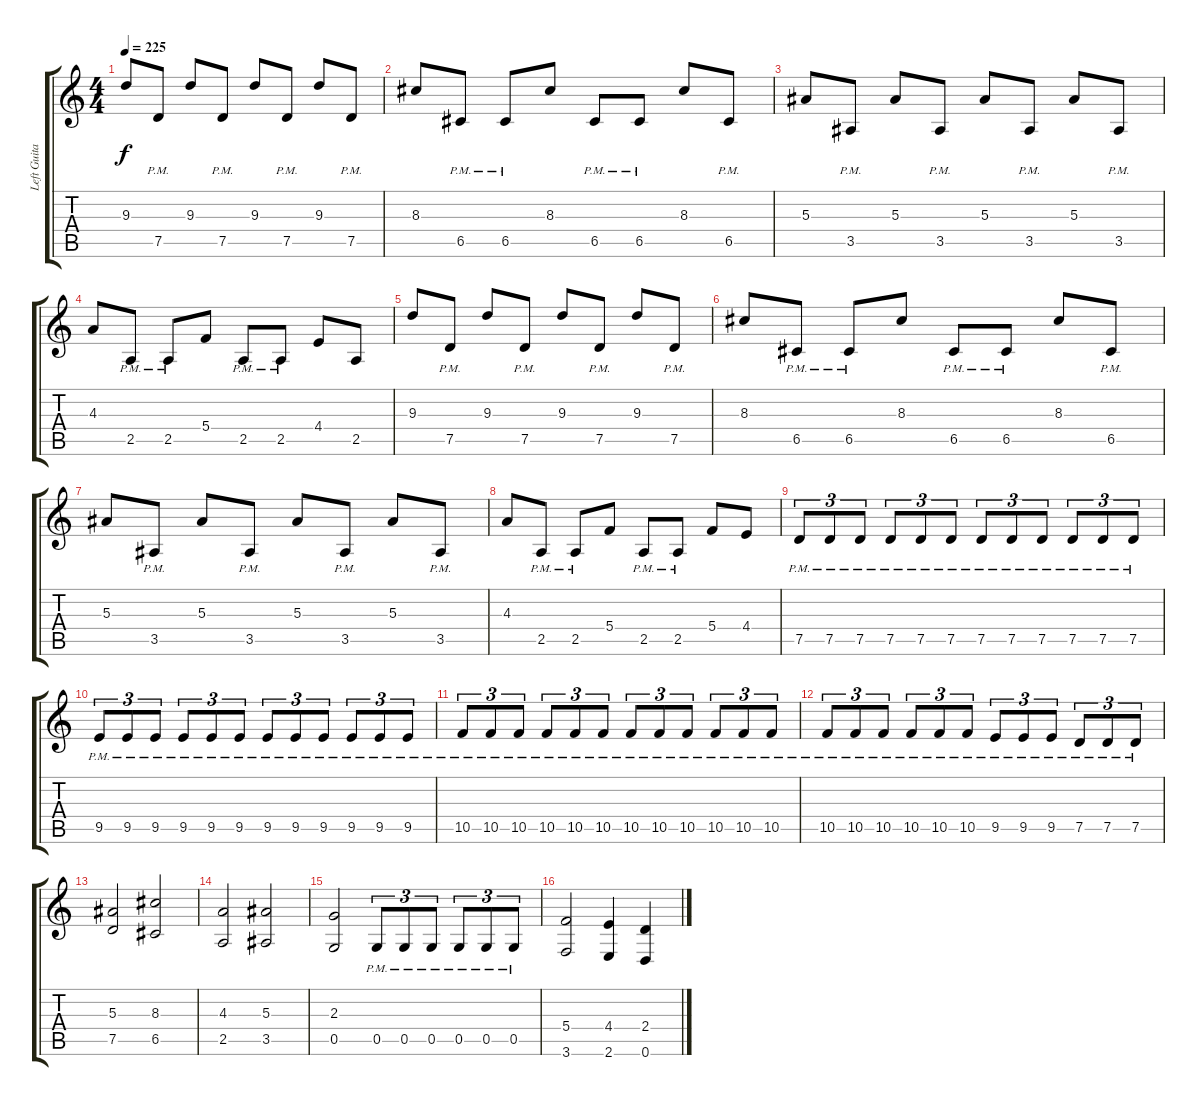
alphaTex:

\track ("Left Guitar" "Left Guita") {instrument distortionguitar}
\staff {score tabs}
\tuning (D4 A3 F3 C3 G2 D2) {hide}
\ts (4 4)
\tempo 225
\clef g2
\ks c
9.3.8{dy f instrument distortionguitar} 7.5{pm}.8 9.3.8 7.5{pm}.8 9.3.8 7.5{pm}.8 9.3.8 7.5{pm}.8 |
8.3.8 6.5{pm}.8 6.5{pm}.8 8.3.8 6.5{pm}.8 6.5{pm}.8 8.3.8 6.5{pm}.8 |
5.3.8 3.5{pm}.8 5.3.8 3.5{pm}.8 5.3.8 3.5{pm}.8 5.3.8 3.5{pm}.8 |
4.3.8 2.5{pm}.8 2.5{pm}.8 5.4.8 2.5{pm}.8 2.5{pm}.8 4.4.8 2.5.8 |
9.3.8 7.5{pm}.8 9.3.8 7.5{pm}.8 9.3.8 7.5{pm}.8 9.3.8 7.5{pm}.8 |
8.3.8 6.5{pm}.8 6.5{pm}.8 8.3.8 6.5{pm}.8 6.5{pm}.8 8.3.8 6.5{pm}.8 |
5.3.8 3.5{pm}.8 5.3.8 3.5{pm}.8 5.3.8 3.5{pm}.8 5.3.8 3.5{pm}.8 |
4.3.8 2.5{pm}.8 2.5{pm}.8 5.4.8 2.5{pm}.8 2.5{pm}.8 5.4.8 4.4.8 |
7.5{pm}.8{tu (3 2)} 7.5{pm}.8{tu (3 2)} 7.5{pm}.8{tu (3 2)} 7.5{pm}.8{tu (3 2)} 7.5{pm}.8{tu (3 2)} 7.5{pm}.8{tu (3 2)} 7.5{pm}.8{tu (3 2)} 7.5{pm}.8{tu (3 2)} 7.5{pm}.8{tu (3 2)} 7.5{pm}.8{tu (3 2)} 7.5{pm}.8{tu (3 2)} 7.5{pm}.8{tu (3 2)} |
9.5{pm}.8{tu (3 2)} 9.5{pm}.8{tu (3 2)} 9.5{pm}.8{tu (3 2)} 9.5{pm}.8{tu (3 2)} 9.5{pm}.8{tu (3 2)} 9.5{pm}.8{tu (3 2)} 9.5{pm}.8{tu (3 2)} 9.5{pm}.8{tu (3 2)} 9.5{pm}.8{tu (3 2)} 9.5{pm}.8{tu (3 2)} 9.5{pm}.8{tu (3 2)} 9.5{pm}.8{tu (3 2)} |
10.5{pm}.8{tu (3 2)} 10.5{pm}.8{tu (3 2)} 10.5{pm}.8{tu (3 2)} 10.5{pm}.8{tu (3 2)} 10.5{pm}.8{tu (3 2)} 10.5{pm}.8{tu (3 2)} 10.5{pm}.8{tu (3 2)} 10.5{pm}.8{tu (3 2)} 10.5{pm}.8{tu (3 2)} 10.5{pm}.8{tu (3 2)} 10.5{pm}.8{tu (3 2)} 10.5{pm}.8{tu (3 2)} |
10.5{pm}.8{tu (3 2)} 10.5{pm}.8{tu (3 2)} 10.5{pm}.8{tu (3 2)} 10.5{pm}.8{tu (3 2)} 10.5{pm}.8{tu (3 2)} 10.5{pm}.8{tu (3 2)} 9.5{pm}.8{tu (3 2)} 9.5{pm}.8{tu (3 2)} 9.5{pm}.8{tu (3 2)} 7.5{pm}.8{tu (3 2)} 7.5{pm}.8{tu (3 2)} 7.5{pm}.8{tu (3 2)} |
(5.3 7.5).2 (8.3 6.5).2 |
(4.3 2.5).2 (5.3 3.5).2 |
(2.3 0.5).2 0.5{pm}.8{tu (3 2)} 0.5{pm}.8{tu (3 2)} 0.5{pm}.8{tu (3 2)} 0.5{pm}.8{tu (3 2)} 0.5{pm}.8{tu (3 2)} 0.5{pm}.8{tu (3 2)} |
(5.4 3.6).2 (4.4 2.6).4 (2.4 0.6).4
